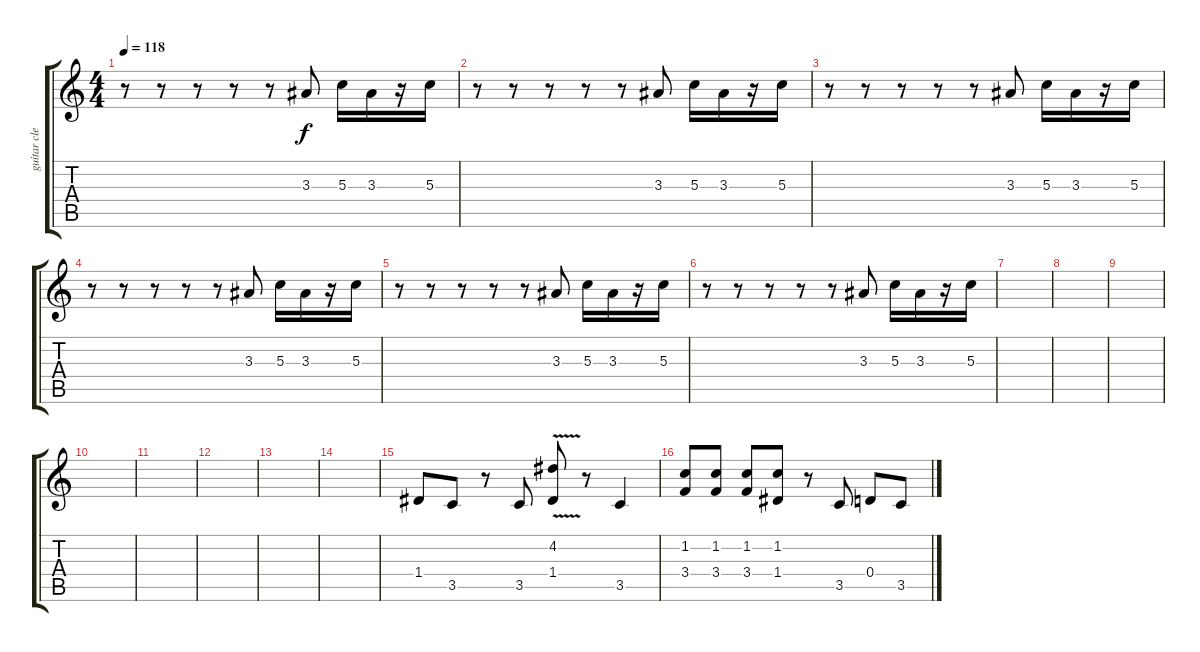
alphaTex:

\track ("guitar clean" "guitar cle") {instrument electricguitarclean}
\staff {score tabs}
\tuning (E4 B3 G3 D3 A2 E2) {hide}
\ts (4 4)
\tempo 118
\clef g2
\ks c
r.8{dy f} r.8 r.8 r.8 r.8 3.3.8 5.3.16 3.3.16 r.16 5.3.16 |
r.8 r.8 r.8 r.8 r.8 3.3.8 5.3.16 3.3.16 r.16 5.3.16 |
r.8 r.8 r.8 r.8 r.8 3.3.8 5.3.16 3.3.16 r.16 5.3.16 |
r.8 r.8 r.8 r.8 r.8 3.3.8 5.3.16 3.3.16 r.16 5.3.16 |
r.8 r.8 r.8 r.8 r.8 3.3.8 5.3.16 3.3.16 r.16 5.3.16 |
r.8 r.8 r.8 r.8 r.8 3.3.8 5.3.16 3.3.16 r.16 5.3.16 |
|
|
|
|
|
|
|
|
1.4.8 3.5.8 r.8 3.5.8 (4.2{v} 1.4).8 r.8 3.5.4 |
(1.2 3.4).8 (1.2 3.4).8 (1.2 3.4).8 (1.2 1.4).8 r.8 3.5.8 0.4.8 3.5.8
